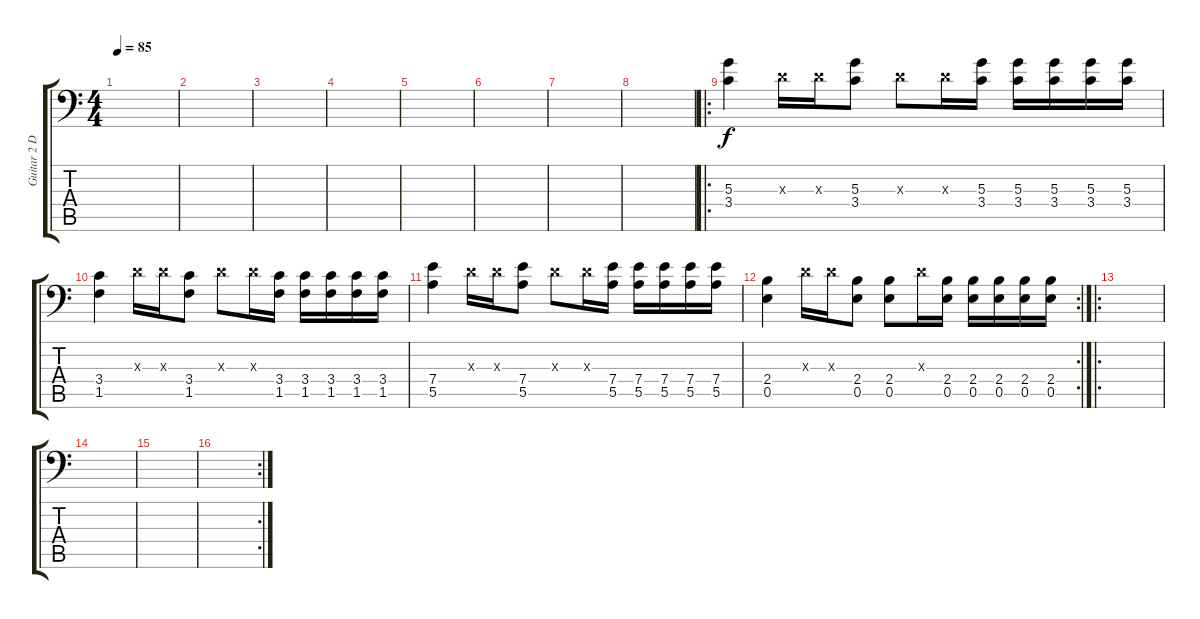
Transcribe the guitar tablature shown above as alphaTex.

\track ("Guitar 2 Distortion Guitar" "Guitar 2 D") {instrument distortionguitar}
\staff {score tabs}
\tuning (B3 Gb3 D3 A2 E2 A1) {hide}
\ts (4 4)
\tempo 85
\clef f4
\ks c
|
|
|
|
|
|
|
|
\ro
(5.3 3.4).4{volume 16} 0.3{x}.16 0.3{x}.16 (5.3 3.4).8 0.3{x}.8 0.3{x}.16 (5.3 3.4).16 (5.3 3.4).16 (5.3 3.4).16 (5.3 3.4).16 (5.3 3.4).16 |
(3.4 1.5).4 0.3{x}.16 0.3{x}.16 (3.4 1.5).8 0.3{x}.8 0.3{x}.16 (3.4 1.5).16 (3.4 1.5).16 (3.4 1.5).16 (3.4 1.5).16 (3.4 1.5).16 |
(7.4 5.5).4 0.3{x}.16 0.3{x}.16 (7.4 5.5).8 0.3{x}.8 0.3{x}.16 (7.4 5.5).16 (7.4 5.5).16 (7.4 5.5).16 (7.4 5.5).16 (7.4 5.5).16 |
\rc 2
(2.4 0.5).4 0.3{x}.16 0.3{x}.16 (2.4 0.5).8 (2.4 0.5).8 0.3{x}.16 (2.4 0.5).16 (2.4 0.5).16 (2.4 0.5).16 (2.4 0.5).16 (2.4 0.5).16 |
\ro
|
|
|
\rc 2
